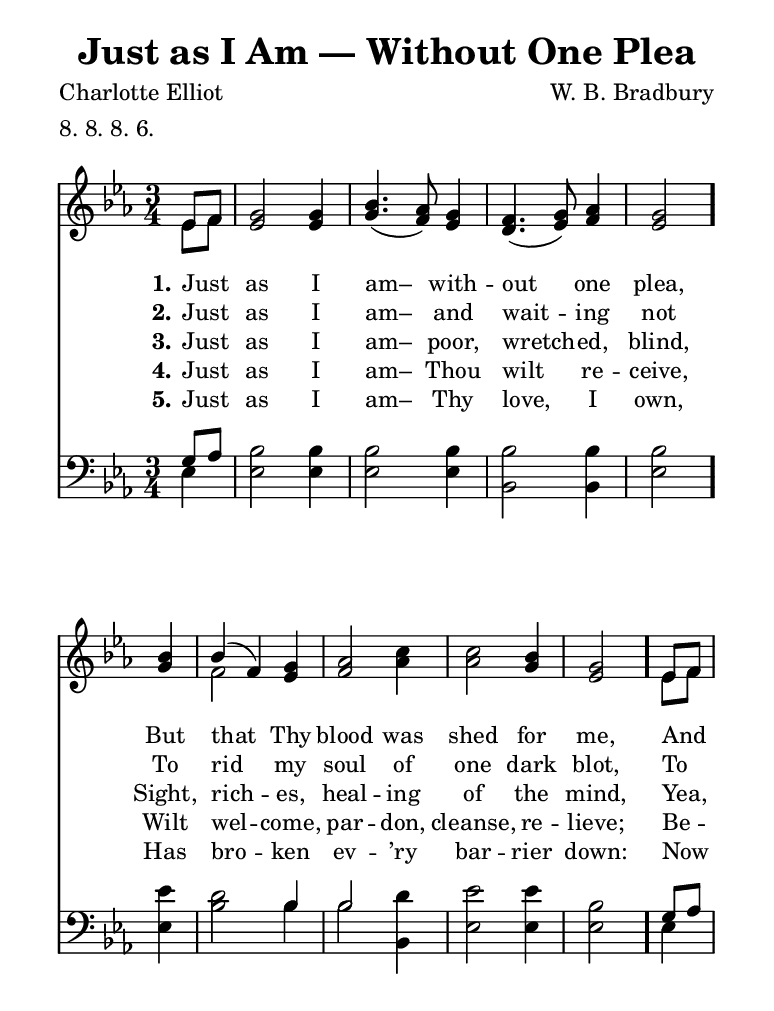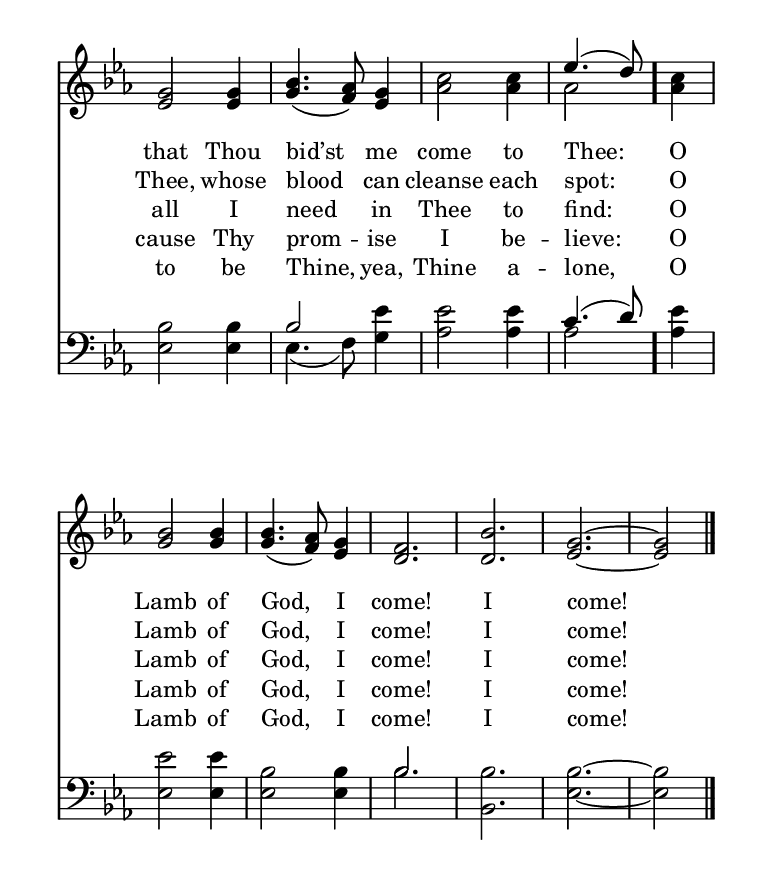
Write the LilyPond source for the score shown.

\include "common/global.ily"
\paper {
  \include "common/paper.ily"
  ragged-bottom = ##t
  ragged-last-bottom = ##t
  systems-per-page = ##f
  system-system-spacing.padding = 11
}

\header{
  %gospel
  hymnnumber = "44"
  title = "Just as I Am — Without One Plea"
  tunename = "Woodworth"
  meter = "8. 8. 8. 6."
  poet = "Charlotte Elliot"
  composer = "W. B. Bradbury"
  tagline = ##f
}

% for fermata in MIDI
ta = { \tempo 4=80 }
tb = { \tempo 4=40 }

patternAA = { c8[ c8] | c2 c4 | c4.( c8) c4 | c4.( c8) c4 | c2       }
patternAB = { c8[ c8] | c2 c4 | c2       c4 | c2       c4 | c2       }
patternAC = { c4      | c2 c4 | c2       c4 | c2       c4 | c2       }
patternAD = { c8[ c8] | c2 c4 | c4.( c8) c4 | c2       c4 | c4.( c8) }
patternAE = { c8[ c8] | c2 c4 | c4.( c8) c4 | c2       c4 | c2       }
patternAF = { c8[ c8] | c2 c4 | c2       c4 | c2       c4 | c4.( c8) }
patternAG = { c4      | c2 c4 | c4.( c8) c4 | c2       c4 | c2       }
patternBA = { c4 | c4( c4) c4 | c2 c4 | c2 c4 | c2 }
patternBB = { c4 | c2      c4 | c2 c4 | c2 c4 | c2 }
patternCA = { c4 | c2 c4 | c4.( c8) c4 | c2. | c2. | c2. ~ | c2 }
patternCB = { c4 | c2 c4 | c2       c4 | c2. | c2. | c2. ~ | c2 }

global = {
  \include "common/overrides.ily"
  \override Staff.TimeSignature.style = #'numbered
  \time 3/4
  \override Score.MetronomeMark.transparent = ##t % hide all fermata changes too
  \ta
  \key ees \major
  \partial 4
  \autoBeamOff
}

notesSoprano = {
\global
\relative c' {

  \changePitch \patternAA { ees f | g g | bes aes g | f g aes | g }
  \changePitch \patternBA { bes | bes f g | aes c | c bes | g }
  \changePitch \patternAD { ees f | g g | bes aes g | c c | ees d }
  \changePitch \patternCA { c | bes bes | bes aes g | f | bes | g | g }

  \bar "|."

}
}

notesAlto = {
\global
\relative e' {

  \changePitch \patternAA { ees f | ees ees | g f ees | d ees f | ees }
  \changePitch \patternBB { g | f ees | f aes | aes g | ees }
  \changePitch \patternAE { ees f | ees ees | g f ees | aes aes | aes }
  \changePitch \patternCA { aes | g g | g f ees | d | d | ees | ees }

}
}

notesTenor = {
\global
\relative a {

  \changePitch \patternAB { g aes | bes bes | bes bes | bes bes | bes }
  \changePitch \patternBB { ees | d bes | bes d | ees ees | bes }
  \changePitch \patternAF { g aes | bes bes | bes ees | ees ees | c d }
  \changePitch \patternCB { ees | ees ees | bes bes | bes | bes | bes | bes }

}
}

notesBass = {
\global
\relative f {

  \changePitch \patternAC { ees | ees ees | ees ees | bes bes | ees }
  \changePitch \patternBB { ees | bes' bes | bes bes, | ees ees | ees }
  \changePitch \patternAG { ees | ees ees | ees f g | aes aes | aes }
  \changePitch \patternCB { aes | ees ees | ees ees | bes' bes, | ees | ees }

}
}

wordsA = \lyricmode {
\set stanza = "1."

Just as I am– with -- out one plea, \bar "."
But that Thy blood was shed for me, \bar "." \eogbreak
And that Thou bid’st me come to Thee: \bar "."
O Lamb of God, I come! I come! \bar "." \eogbreak

}

wordsB = \lyricmode {
\set stanza = "2."

Just as I am– and wait -- ing not
To rid my soul of one dark blot,
To Thee, whose blood can cleanse each spot:
O Lamb of God, I come! I come!

}

wordsC = \lyricmode {
\set stanza = "3."

Just as I am– poor, wretch -- ed, blind,
Sight, rich -- es, heal -- ing of the mind,
Yea, all I need in Thee to find:
O Lamb of God, I come! I come!

}

wordsD = \lyricmode {
\set stanza = "4."

Just as I am– Thou wilt re -- ceive,
Wilt wel -- come, par -- don, cleanse, re -- lieve;
Be -- cause Thy prom -- ise I be -- lieve:
O Lamb of God, I come! I come!

}

wordsE = \lyricmode {
\set stanza = "5."

Just as I am– Thy love, I own,
Has bro -- ken ev -- ’ry bar -- rier down:
Now to be Thine, yea, Thine a -- lone,
O Lamb of God, I come! I come!

}

\score {
  \context ChoirStaff <<
    \context Staff = upper <<
      \set Staff.autoBeaming = ##f
      \set ChoirStaff.systemStartDelimiter = #'SystemStartBar
      \set ChoirStaff.printPartCombineTexts = ##f
      \partcombine #'(2 . 9) \notesSoprano \notesAlto
      \context NullVoice = sopranos { \voiceOne << \notesSoprano >> }
      \context Lyrics = one   \lyricsto sopranos \wordsA
      \context Lyrics = two   \lyricsto sopranos \wordsB
      \context Lyrics = three \lyricsto sopranos \wordsC
      \context Lyrics = four  \lyricsto sopranos \wordsD
      \context Lyrics = five  \lyricsto sopranos \wordsE
    >>
    \context Staff = men <<
      \set Staff.autoBeaming = ##f
      \clef bass
      \set ChoirStaff.printPartCombineTexts = ##f
      \partcombine #'(2 . 9) \notesTenor \notesBass
    >>
  >>
  \layout {
    \include "common/layout.ily"
  }
  \midi{
    \include "common/midi.ily"
  }
}

\version "2.19.49"  % necessary for upgrading to future LilyPond versions.

% vi:set et ts=2 sw=2 ai nocindent syntax=lilypond:
